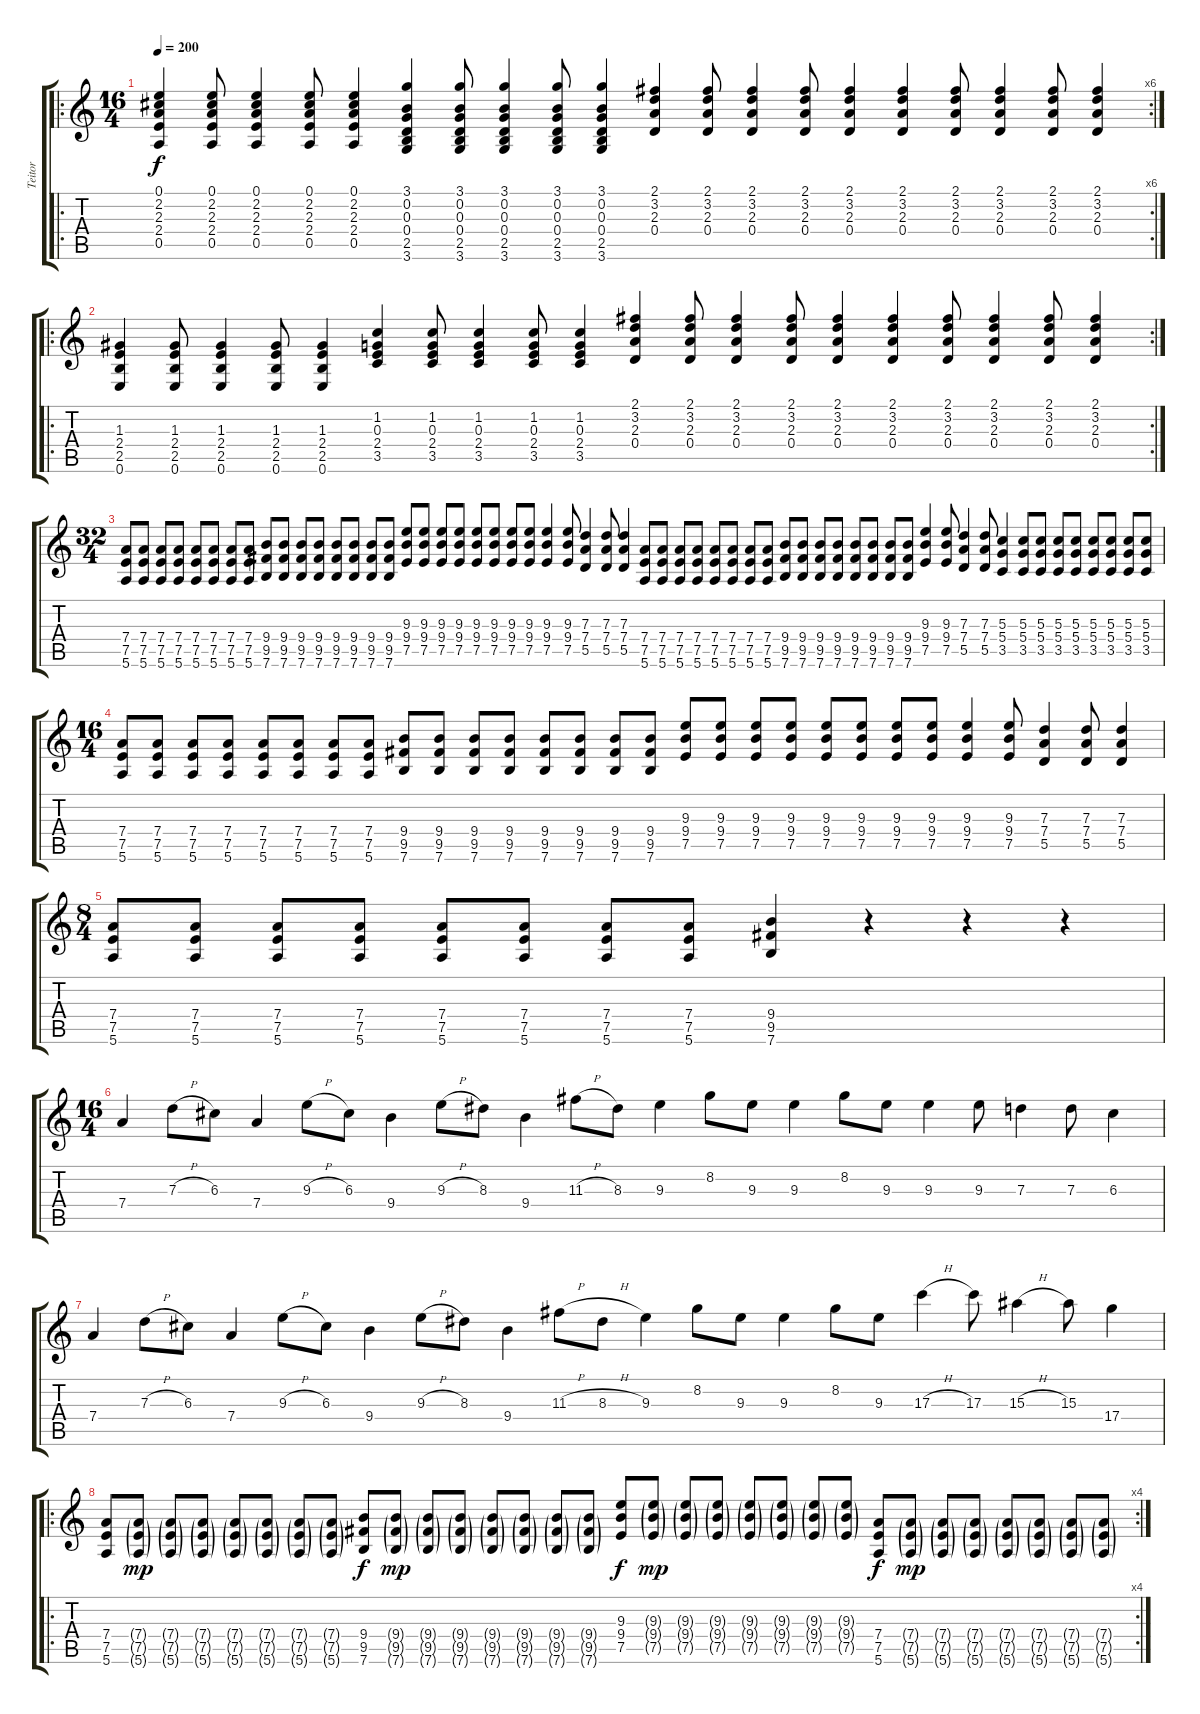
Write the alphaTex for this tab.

\track ("Teitor" "Teitor") {instrument acousticguitarsteel}
\staff {score tabs}
\tuning (E4 B3 G3 D3 A2 E2) {hide}
\ro
\rc 6
\ts (16 4)
\tempo 200
\clef g2
\ks c
(0.1 2.2 2.3 2.4 0.5).4{dy f instrument acousticguitarsteel} (0.1 2.2 2.3 2.4 0.5).8 (0.1 2.2 2.3 2.4 0.5).4 (0.1 2.2 2.3 2.4 0.5).8 (0.1 2.2 2.3 2.4 0.5).4 (3.1 0.2 0.3 0.4 2.5 3.6).4 (3.1 0.2 0.3 0.4 2.5 3.6).8 (3.1 0.2 0.3 0.4 2.5 3.6).4 (3.1 0.2 0.3 0.4 2.5 3.6).8 (3.1 0.2 0.3 0.4 2.5 3.6).4 (2.1 3.2 2.3 0.4).4 (2.1 3.2 2.3 0.4).8 (2.1 3.2 2.3 0.4).4 (2.1 3.2 2.3 0.4).8 (2.1 3.2 2.3 0.4).4 (2.1 3.2 2.3 0.4).4 (2.1 3.2 2.3 0.4).8 (2.1 3.2 2.3 0.4).4 (2.1 3.2 2.3 0.4).8 (2.1 3.2 2.3 0.4).4 |
\ro
\rc 2
(1.3 2.4 2.5 0.6).4 (1.3 2.4 2.5 0.6).8 (1.3 2.4 2.5 0.6).4 (1.3 2.4 2.5 0.6).8 (1.3 2.4 2.5 0.6).4 (1.2 0.3 2.4 3.5).4 (1.2 0.3 2.4 3.5).8 (1.2 0.3 2.4 3.5).4 (1.2 0.3 2.4 3.5).8 (1.2 0.3 2.4 3.5).4 (2.1 3.2 2.3 0.4).4 (2.1 3.2 2.3 0.4).8 (2.1 3.2 2.3 0.4).4 (2.1 3.2 2.3 0.4).8 (2.1 3.2 2.3 0.4).4 (2.1 3.2 2.3 0.4).4 (2.1 3.2 2.3 0.4).8 (2.1 3.2 2.3 0.4).4 (2.1 3.2 2.3 0.4).8 (2.1 3.2 2.3 0.4).4 |
\ts (32 4)
(7.4 7.5 5.6).8{instrument distortionguitar} (7.4 7.5 5.6).8 (7.4 7.5 5.6).8 (7.4 7.5 5.6).8 (7.4 7.5 5.6).8 (7.4 7.5 5.6).8 (7.4 7.5 5.6).8 (7.4 7.5 5.6).8 (9.4 9.5 7.6).8 (9.4 9.5 7.6).8 (9.4 9.5 7.6).8 (9.4 9.5 7.6).8 (9.4 9.5 7.6).8 (9.4 9.5 7.6).8 (9.4 9.5 7.6).8 (9.4 9.5 7.6).8 (9.3 9.4 7.5).8 (9.3 9.4 7.5).8 (9.3 9.4 7.5).8 (9.3 9.4 7.5).8 (9.3 9.4 7.5).8 (9.3 9.4 7.5).8 (9.3 9.4 7.5).8 (9.3 9.4 7.5).8 (9.3 9.4 7.5).4 (9.3 9.4 7.5).8 (7.3 7.4 5.5).4 (7.3 7.4 5.5).8 (7.3 7.4 5.5).4 (7.4 7.5 5.6).8 (7.4 7.5 5.6).8 (7.4 7.5 5.6).8 (7.4 7.5 5.6).8 (7.4 7.5 5.6).8 (7.4 7.5 5.6).8 (7.4 7.5 5.6).8 (7.4 7.5 5.6).8 (9.4 9.5 7.6).8 (9.4 9.5 7.6).8 (9.4 9.5 7.6).8 (9.4 9.5 7.6).8 (9.4 9.5 7.6).8 (9.4 9.5 7.6).8 (9.4 9.5 7.6).8 (9.4 9.5 7.6).8 (9.3 9.4 7.5).4 (9.3 9.4 7.5).8 (7.3 7.4 5.5).4 (7.3 7.4 5.5).8 (5.3 5.4 3.5).4 (5.3 5.4 3.5).8 (5.3 5.4 3.5).8 (5.3 5.4 3.5).8 (5.3 5.4 3.5).8 (5.3 5.4 3.5).8 (5.3 5.4 3.5).8 (5.3 5.4 3.5).8 (5.3 5.4 3.5).8 |
\ts (16 4)
(7.4 7.5 5.6).8 (7.4 7.5 5.6).8 (7.4 7.5 5.6).8 (7.4 7.5 5.6).8 (7.4 7.5 5.6).8 (7.4 7.5 5.6).8 (7.4 7.5 5.6).8 (7.4 7.5 5.6).8 (9.4 9.5 7.6).8 (9.4 9.5 7.6).8 (9.4 9.5 7.6).8 (9.4 9.5 7.6).8 (9.4 9.5 7.6).8 (9.4 9.5 7.6).8 (9.4 9.5 7.6).8 (9.4 9.5 7.6).8 (9.3 9.4 7.5).8 (9.3 9.4 7.5).8 (9.3 9.4 7.5).8 (9.3 9.4 7.5).8 (9.3 9.4 7.5).8 (9.3 9.4 7.5).8 (9.3 9.4 7.5).8 (9.3 9.4 7.5).8 (9.3 9.4 7.5).4 (9.3 9.4 7.5).8 (7.3 7.4 5.5).4 (7.3 7.4 5.5).8 (7.3 7.4 5.5).4 |
\ts (8 4)
(7.4 7.5 5.6).8 (7.4 7.5 5.6).8 (7.4 7.5 5.6).8 (7.4 7.5 5.6).8 (7.4 7.5 5.6).8 (7.4 7.5 5.6).8 (7.4 7.5 5.6).8 (7.4 7.5 5.6).8 (9.4 9.5 7.6).4 r.4 r.4 r.4 |
\ts (16 4)
7.4.4 7.3{h}.8 6.3.8 7.4.4 9.3{h}.8 6.3.8 9.4.4 9.3{h}.8 8.3.8 9.4.4 11.3{h}.8 8.3.8 9.3.4 8.2.8 9.3.8 9.3.4 8.2.8 9.3.8 9.3.4 9.3.8 7.3.4 7.3.8 6.3.4 |
7.4.4 7.3{h}.8 6.3.8 7.4.4 9.3{h}.8 6.3.8 9.4.4 9.3{h}.8 8.3.8 9.4.4 11.3{h}.8 8.3{h}.8 9.3.4 8.2.8 9.3.8 9.3.4 8.2.8 9.3.8 17.3{h}.4 17.3.8 15.3{h}.4 15.3.8 17.4.4 |
\ro
\rc 4
(7.4 7.5 5.6).8{instrument distortionguitar} (7.4{g} 7.5{g} 5.6{g}).8{dy mp} (7.4{g} 7.5{g} 5.6{g}).8 (7.4{g} 7.5{g} 5.6{g}).8 (7.4{g} 7.5{g} 5.6{g}).8 (7.4{g} 7.5{g} 5.6{g}).8 (7.4{g} 7.5{g} 5.6{g}).8 (7.4{g} 7.5{g} 5.6{g}).8 (9.4 9.5 7.6).8{dy f} (9.4{g} 9.5{g} 7.6{g}).8{dy mp} (9.4{g} 9.5{g} 7.6{g}).8 (9.4{g} 9.5{g} 7.6{g}).8 (9.4{g} 9.5{g} 7.6{g}).8 (9.4{g} 9.5{g} 7.6{g}).8 (9.4{g} 9.5{g} 7.6{g}).8 (9.4{g} 9.5{g} 7.6{g}).8 (9.3 9.4 7.5).8{dy f} (9.3{g} 9.4{g} 7.5{g}).8{dy mp} (9.3{g} 9.4{g} 7.5{g}).8 (9.3{g} 9.4{g} 7.5{g}).8 (9.3{g} 9.4{g} 7.5{g}).8 (9.3{g} 9.4{g} 7.5{g}).8 (9.3{g} 9.4{g} 7.5{g}).8 (9.3{g} 9.4{g} 7.5{g}).8 (7.4 7.5 5.6).8{dy f} (7.4{g} 7.5{g} 5.6{g}).8{dy mp} (7.4{g} 7.5{g} 5.6{g}).8 (7.4{g} 7.5{g} 5.6{g}).8 (7.4{g} 7.5{g} 5.6{g}).8 (7.4{g} 7.5{g} 5.6{g}).8 (7.4{g} 7.5{g} 5.6{g}).8 (7.4{g} 7.5{g} 5.6{g}).8
